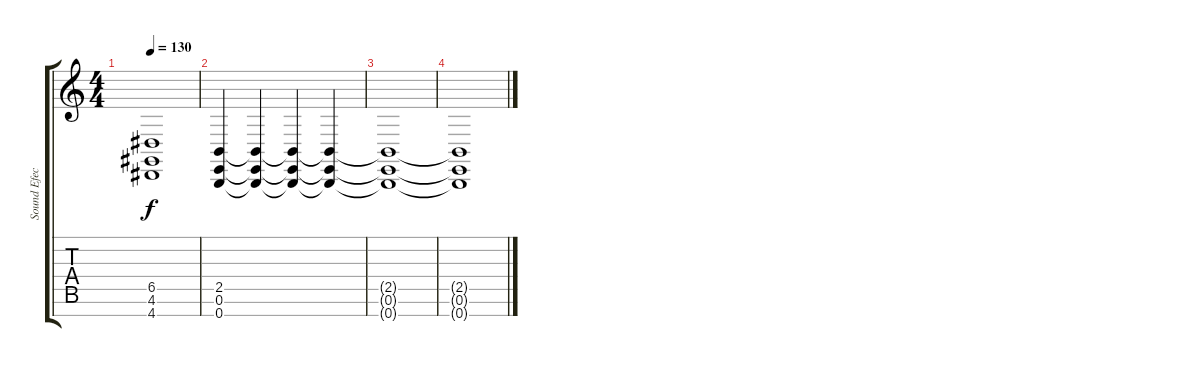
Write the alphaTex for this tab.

\track ("Sound Efect" "Sound Efec") {instrument pad2warm}
\staff {score tabs}
\tuning (E4 B3 G3 D3 A2 E2 B1) {hide}
\ts (4 4)
\tempo 130
\clef g2
\ks c
(6.5{t} 4.6{t} 4.7{t}).1{dy f} |
(2.5 0.6 0.7).4 (2.5{t} 0.6{t} 0.7{t}).4 (2.5{t} 0.6{t} 0.7{t}).4 (2.5{t} 0.6{t} 0.7{t}).4 |
(2.5{t} 0.6{t} 0.7{t}).1 |
(2.5{t} 0.6{t} 0.7{t}).1
